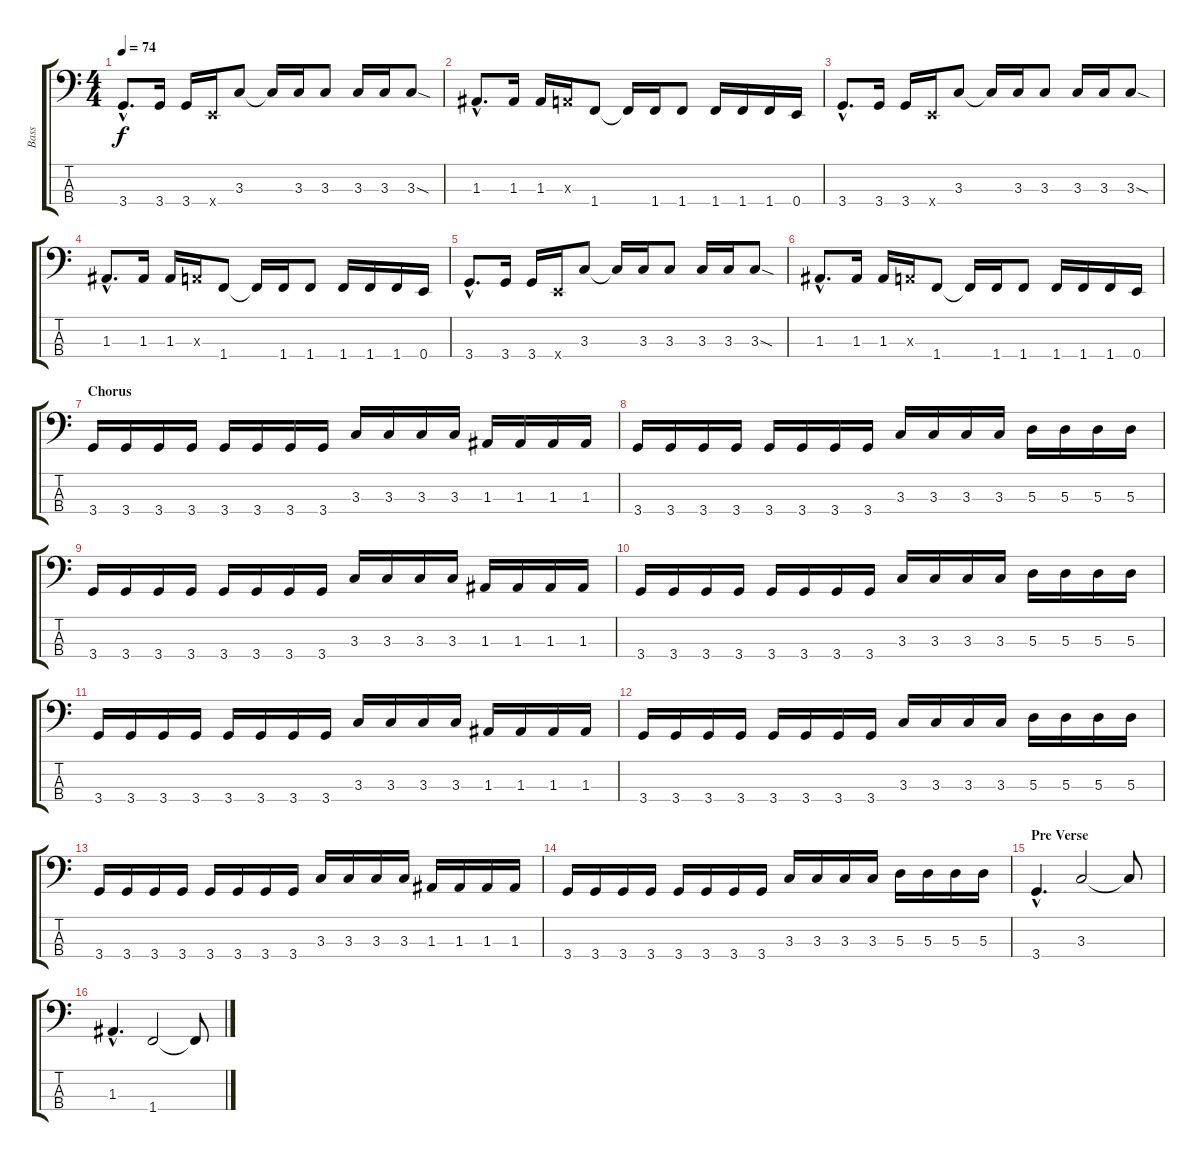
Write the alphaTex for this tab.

\track ("Bass" "Bass") {instrument electricbassfinger}
\staff {score tabs}
\tuning (G2 D2 A1 E1) {hide}
\ts (4 4)
\tempo 74
\clef f4
\ks c
3.4{hac}.8{d dy f} 3.4.16 3.4.16 0.4{x}.16 3.3.8 3.3{t}.16 3.3.16 3.3.8 3.3.16 3.3.16 3.3{sod}.8 |
1.3{hac}.8{d} 1.3.16 1.3.16 0.3{x}.16 1.4.8 1.4{t}.16 1.4.16 1.4.8 1.4.16 1.4.16 1.4.16 0.4.16 |
3.4{hac}.8{d} 3.4.16 3.4.16 0.4{x}.16 3.3.8 3.3{t}.16 3.3.16 3.3.8 3.3.16 3.3.16 3.3{sod}.8 |
1.3{hac}.8{d} 1.3.16 1.3.16 0.3{x}.16 1.4.8 1.4{t}.16 1.4.16 1.4.8 1.4.16 1.4.16 1.4.16 0.4.16 |
3.4{hac}.8{d} 3.4.16 3.4.16 0.4{x}.16 3.3.8 3.3{t}.16 3.3.16 3.3.8 3.3.16 3.3.16 3.3{sod}.8 |
1.3{hac}.8{d} 1.3.16 1.3.16 0.3{x}.16 1.4.8 1.4{t}.16 1.4.16 1.4.8 1.4.16 1.4.16 1.4.16 0.4.16 |
\section ("" "Chorus")
3.4.16 3.4.16 3.4.16 3.4.16 3.4.16 3.4.16 3.4.16 3.4.16 3.3.16 3.3.16 3.3.16 3.3.16 1.3.16 1.3.16 1.3.16 1.3.16 |
3.4.16 3.4.16 3.4.16 3.4.16 3.4.16 3.4.16 3.4.16 3.4.16 3.3.16 3.3.16 3.3.16 3.3.16 5.3.16 5.3.16 5.3.16 5.3.16 |
3.4.16 3.4.16 3.4.16 3.4.16 3.4.16 3.4.16 3.4.16 3.4.16 3.3.16 3.3.16 3.3.16 3.3.16 1.3.16 1.3.16 1.3.16 1.3.16 |
3.4.16 3.4.16 3.4.16 3.4.16 3.4.16 3.4.16 3.4.16 3.4.16 3.3.16 3.3.16 3.3.16 3.3.16 5.3.16 5.3.16 5.3.16 5.3.16 |
3.4.16 3.4.16 3.4.16 3.4.16 3.4.16 3.4.16 3.4.16 3.4.16 3.3.16 3.3.16 3.3.16 3.3.16 1.3.16 1.3.16 1.3.16 1.3.16 |
3.4.16 3.4.16 3.4.16 3.4.16 3.4.16 3.4.16 3.4.16 3.4.16 3.3.16 3.3.16 3.3.16 3.3.16 5.3.16 5.3.16 5.3.16 5.3.16 |
3.4.16 3.4.16 3.4.16 3.4.16 3.4.16 3.4.16 3.4.16 3.4.16 3.3.16 3.3.16 3.3.16 3.3.16 1.3.16 1.3.16 1.3.16 1.3.16 |
3.4.16 3.4.16 3.4.16 3.4.16 3.4.16 3.4.16 3.4.16 3.4.16 3.3.16 3.3.16 3.3.16 3.3.16 5.3.16 5.3.16 5.3.16 5.3.16 |
\section ("" "Pre Verse")
3.4{hac}.4{d} 3.3.2 3.3{t}.8 |
1.3{hac}.4{d} 1.4.2 1.4{t}.8
